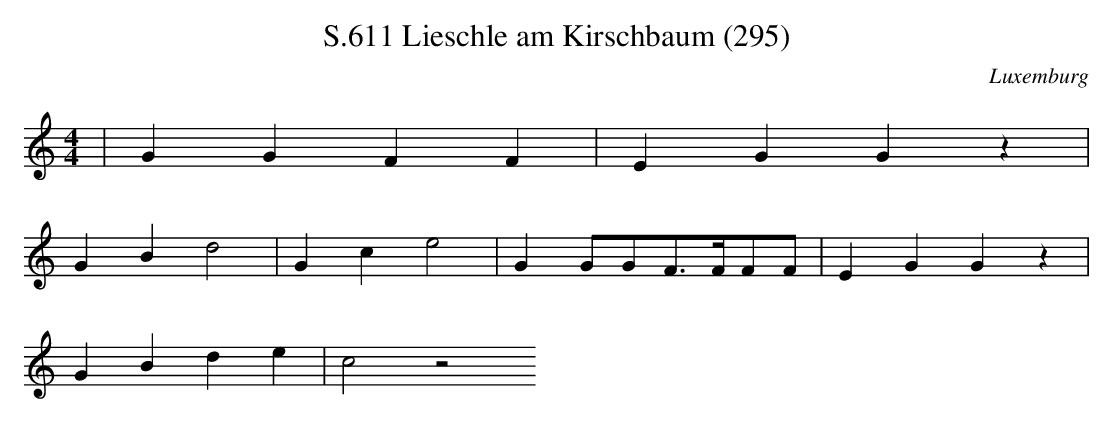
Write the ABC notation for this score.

X:1
T: Lieschle am Kirschbaum (295), S.611
O: Luxemburg
M: 4/4
L: 1/16
K: C
 | G4G4F4F4 | E4G4G4z4 |
G4B4d8 | G4c4e8 | G4G2G2F3FF2F2 | E4G4G4z4 |
G4B4d4e4 | c8z8
